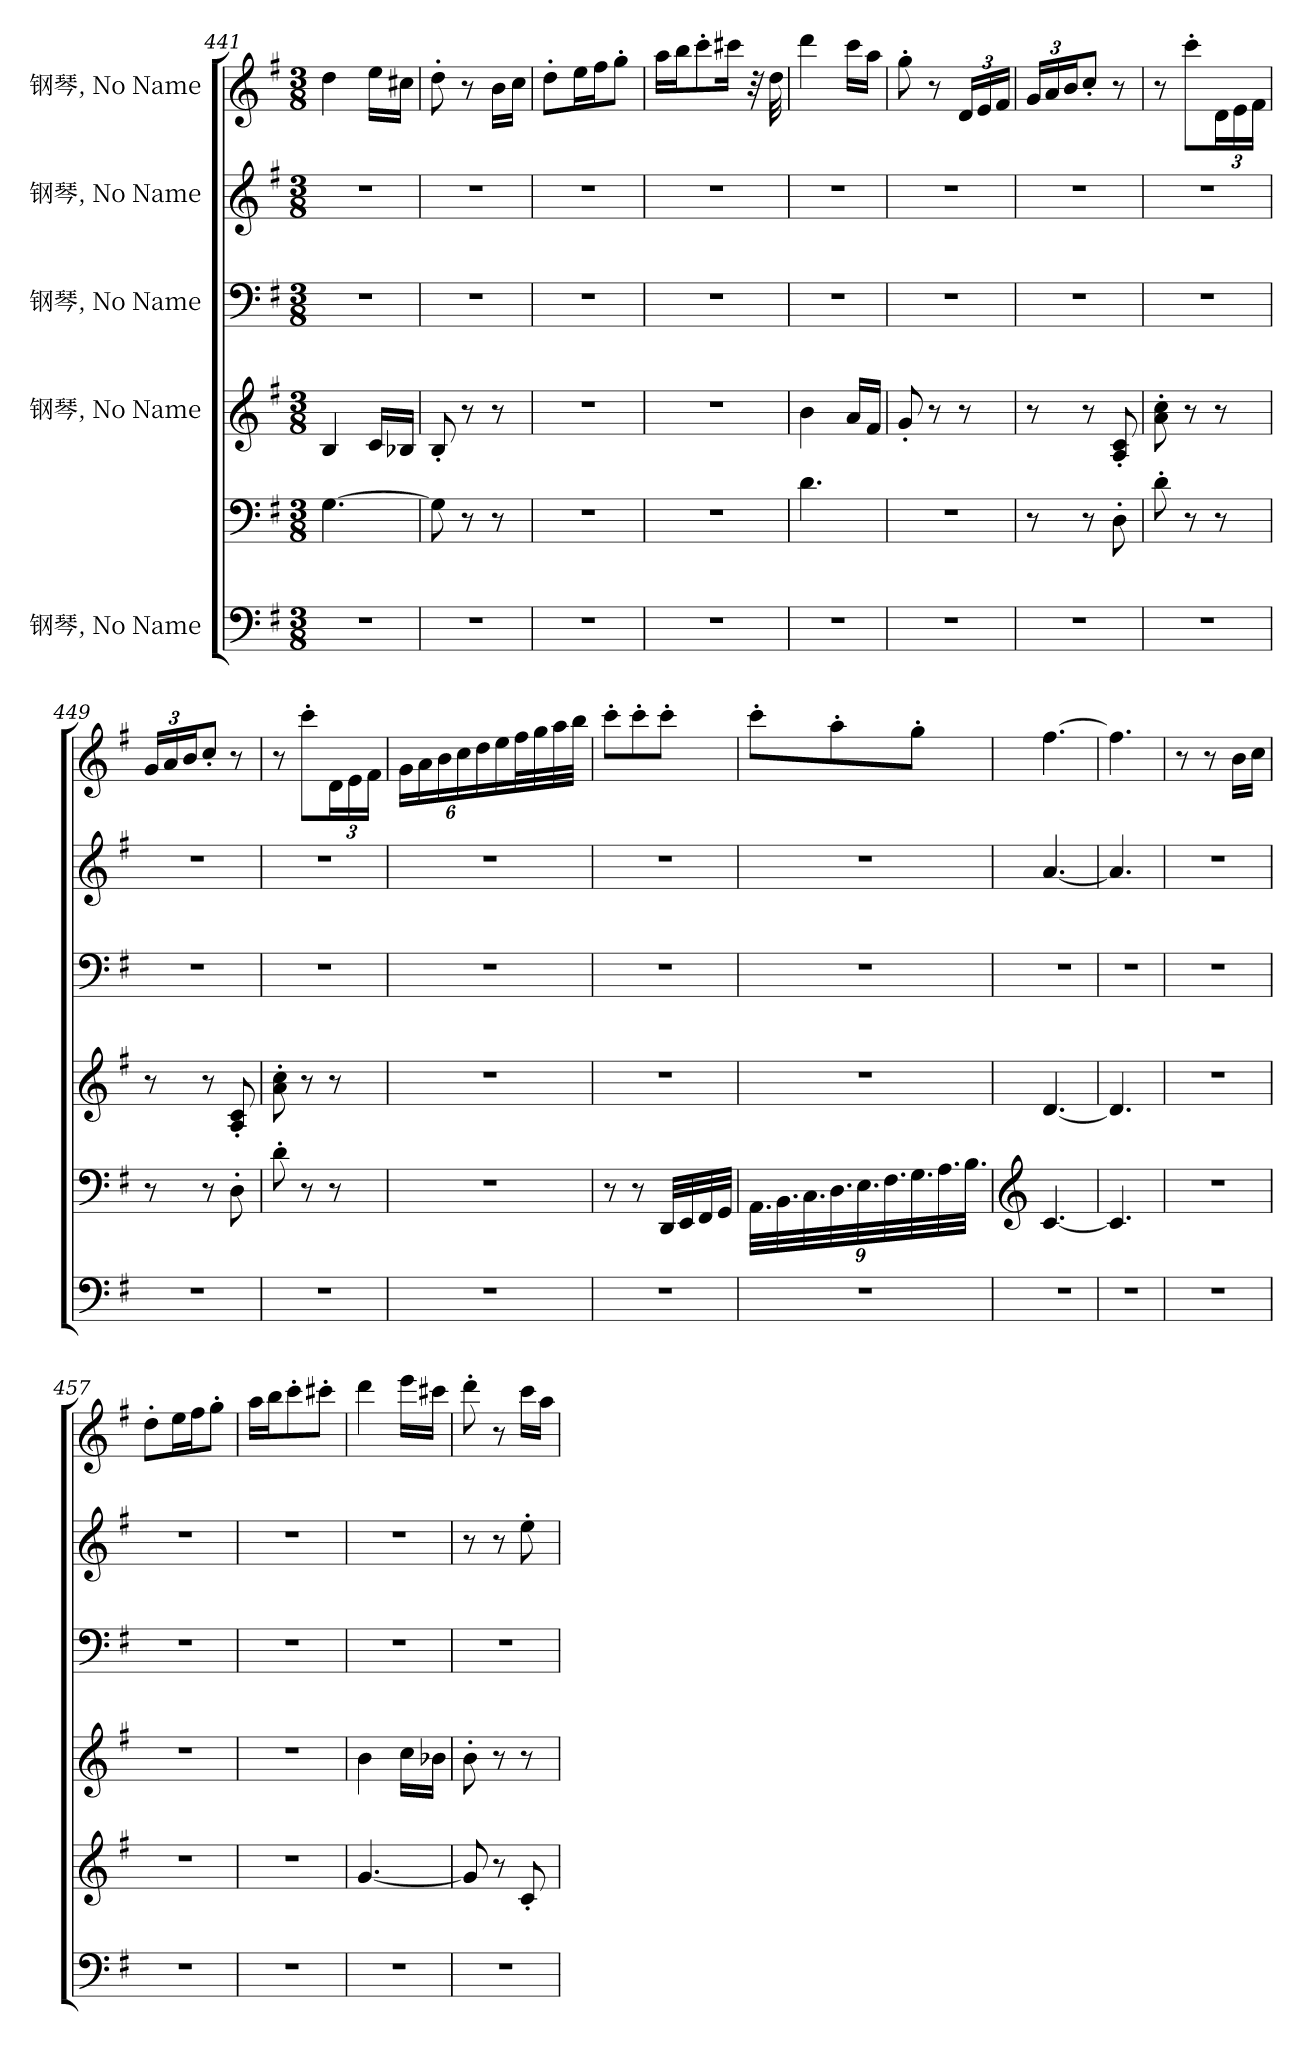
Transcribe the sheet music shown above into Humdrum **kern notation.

**kern	**kern	**kern	**kern	**kern	**kern
*part5	*part5	*part4	*part3	*part2	*part1
*staff6	*staff5	*staff4	*staff3	*staff2	*staff1
*I"钢琴, No Name	*	*I"钢琴, No Name	*I"钢琴, No Name	*I"钢琴, No Name	*I"钢琴, No Name
*clefF4	*clefF4	*clefG2	*clefF4	*clefG2	*clefG2
*k[f#]	*k[f#]	*k[f#]	*k[f#]	*k[f#]	*k[f#]
*M3/8	*M3/8	*M3/8	*M3/8	*M3/8	*M3/8
*MM123	*MM123	*MM123	*MM123	*MM123	*MM123
=441	=441	=441	=441	=441	=441
4.r	[4.G\	4B/	4.r	4.r	4dd\
.	.	16c/LL	.	.	16ee\LL
.	.	16B-X/JJ	.	.	16cc#X\JJ
=442	=442	=442	=442	=442	=442
4.r	8G\]	8B'/	4.r	4.r	8dd'\
*	*	*	*	*	*MM120
.	8r	8r	.	.	8r
.	8r	8r	.	.	16b\LL
.	.	.	.	.	16cc\JJ
=443	=443	=443	=443	=443	=443
4.r	4.r	4.r	4.r	4.r	8dd'\L
.	.	.	.	.	16ee\L
.	.	.	.	.	16ff#\J
.	.	.	.	.	8gg'\J
!!LO:LB:g=z
=444	=444	=444	=444	=444	=444
4.r	4.r	4.r	4.r	4.r	16aa\LL
.	.	.	.	.	16bb\J
.	.	.	.	.	8ccc'\
.	.	.	.	.	16ccc#X\Jk
*	*	*	*	*	*MM114
.	.	.	.	.	32r
.	.	.	.	.	32dd\
=445	=445	=445	=445	=445	=445
*	*	*	*	*	*MM123
4.r	4.d\	4b\	4.r	4.r	4ddd\
.	.	16a/LL	.	.	16ccc\LL
.	.	16f#/JJ	.	.	16aa\JJ
=446	=446	=446	=446	=446	=446
4.r	4.r	8g'/	4.r	4.r	8gg'\
*	*	*	*	*	*MM120
.	.	8r	.	.	8r
*	*	*	*	*	*Xbrackettup
*	*	*	*	*	*MM125
.	.	8r	.	.	24d/LL
.	.	.	.	.	24e/
.	.	.	.	.	24f#/JJ
=447	=447	=447	=447	=447	=447
4.r	8r	8r	4.r	4.r	24g/LL
.	.	.	.	.	24a/
.	.	.	.	.	24b/J
.	8r	8r	.	.	8cc'/J
.	8D'\	8A/' 8c/'	.	.	8r
=448	=448	=448	=448	=448	=448
4.r	8d'\	8a\' 8cc\'	4.r	4.r	8r
.	8r	8r	.	.	8ccc'\L
*	*	*	*	*	*MM125
.	8r	8r	.	.	24d\L
.	.	.	.	.	24e\
.	.	.	.	.	24f#\JJ
=449	=449	=449	=449	=449	=449
4.r	8r	8r	4.r	4.r	24g/LL
.	.	.	.	.	24a/
.	.	.	.	.	24b/J
.	8r	8r	.	.	8cc'/J
.	8D'\	8A/' 8c/'	.	.	8r
!!LO:PB:g=z
=450	=450	=450	=450	=450	=450
4.r	8d'\	8a\' 8cc\'	4.r	4.r	8r
.	8r	8r	.	.	8ccc'\L
*	*	*	*	*	*MM125
.	8r	8r	.	.	24d\L
.	.	.	.	.	24e\
.	.	.	.	.	24f#\JJ
=451	=451	=451	=451	=451	=451
4.r	4.r	4.r	4.r	4.r	24g\LL
.	.	.	.	.	24a\
.	.	.	.	.	24b\
.	.	.	.	.	24cc\
.	.	.	.	.	24dd\
.	.	.	.	.	24ee\
.	.	.	.	.	32ff#\L
.	.	.	.	.	32gg\
.	.	.	.	.	32aa\
*	*	*	*	*	*MM123
.	.	.	.	.	32bb\JJJ
=452	=452	=452	=452	=452	=452
4.r	8r	4.r	4.r	4.r	8ccc'\L
.	8r	.	.	.	8ccc'\
.	32DD/LLL	.	.	.	8ccc'\J
.	32EE/	.	.	.	.
.	32FF#/	.	.	.	.
.	32GG/JJJ	.	.	.	.
=453	=453	=453	=453	=453	=453
*	*Xbrackettup	*	*	*	*
4.r	36.AA\LLL	4.r	4.r	4.r	8ccc'\L
.	36.BB\	.	.	.	.
.	36.C\	.	.	.	.
.	36.D\	.	.	.	8aa'\
.	36.E\	.	.	.	.
.	36.F#\	.	.	.	.
.	36.G\	.	.	.	8gg'\J
.	36.A\	.	.	.	.
.	36.B\JJJ	.	.	.	.
=454	=454	=454	=454	=454	=454
*	*clefG2	*	*	*	*
*	*	*	*	*	*MM121
4.r	[4.c/	[4.d/	4.r	[4.a/	[4.ff#\
!!LO:LB:g=z
=455	=455	=455	=455	=455	=455
*	*	*	*	*	*MM71
4.r	4.c/]	4.d/]	4.r	4.a/]	4.ff#\]
=456	=456	=456	=456	=456	=456
*	*	*	*	*	*MM120
4.r	4.r	4.r	4.r	4.r	8r
.	.	.	.	.	8r
*	*	*	*	*	*MM125
.	.	.	.	.	16b\LL
.	.	.	.	.	16cc\JJ
=457	=457	=457	=457	=457	=457
4.r	4.r	4.r	4.r	4.r	8dd'\L
.	.	.	.	.	16ee\L
.	.	.	.	.	16ff#\J
.	.	.	.	.	8gg'\J
=458	=458	=458	=458	=458	=458
4.r	4.r	4.r	4.r	4.r	16aa\LL
.	.	.	.	.	16bb\J
.	.	.	.	.	8ccc'\
.	.	.	.	.	8ccc#X'\J
=459	=459	=459	=459	=459	=459
*	*	*	*	*	*MM123
4.r	[4.g/	4b\	4.r	4.r	4ddd\
.	.	16cc\LL	.	.	16eee\LL
.	.	16b-X\JJ	.	.	16ccc#X\JJ
=460	=460	=460	=460	=460	=460
4.r	8g/]	8b'\	4.r	8r	8ddd'\
.	8r	8r	.	8r	8r
.	8c'/	8r	.	8ee'\	16ccc\LL
.	.	.	.	.	16aa\JJ
=	=	=	=	=	=
*-	*-	*-	*-	*-	*-
